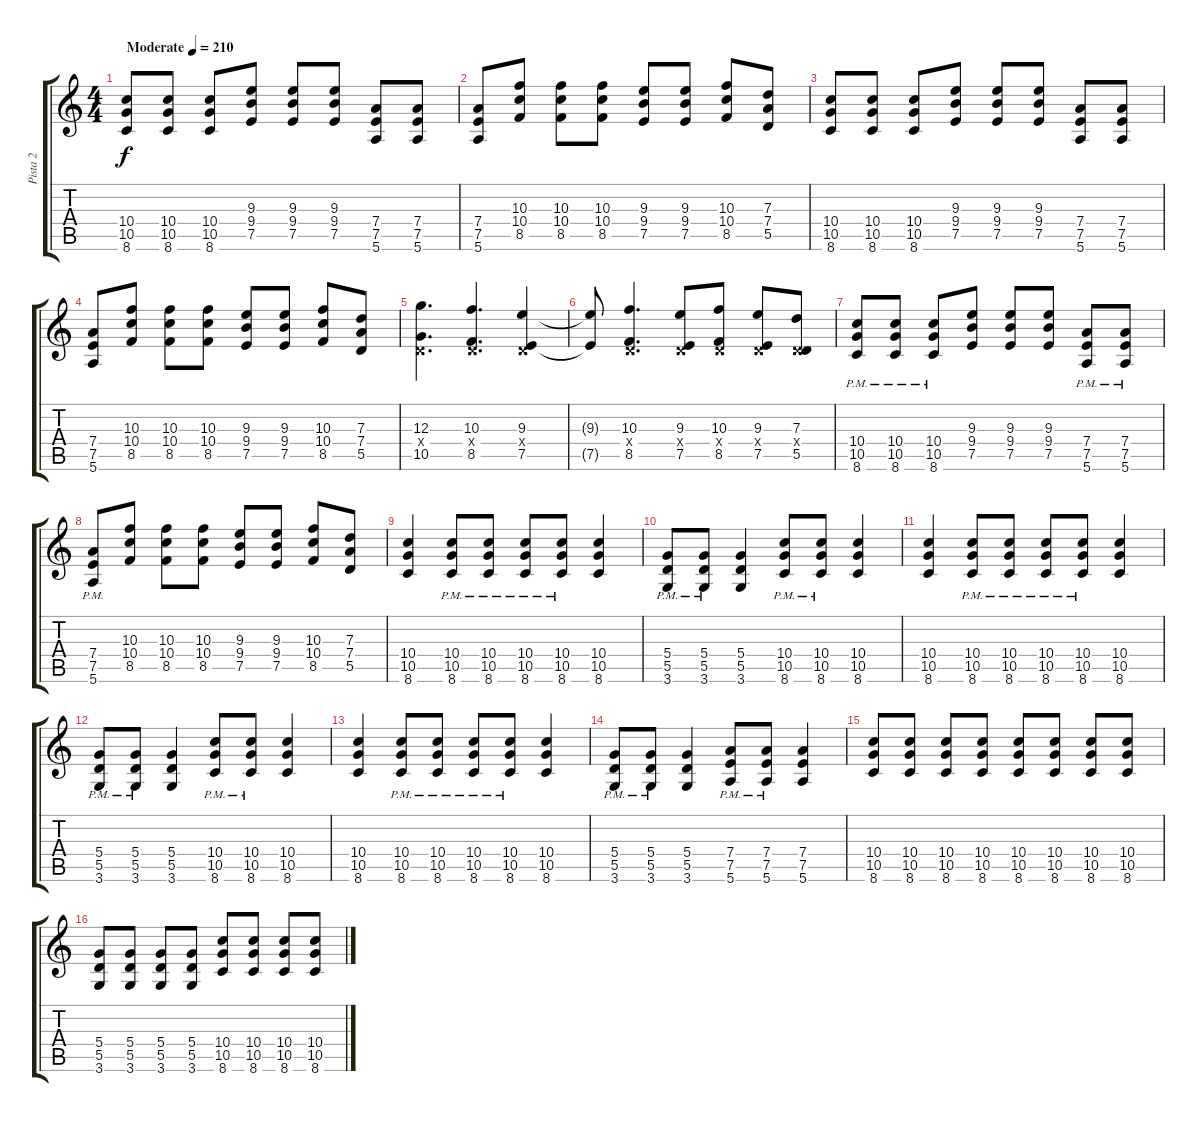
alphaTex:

\track ("Pista 2" "Pista 2") {instrument distortionguitar}
\staff {score tabs}
\tuning (E4 B3 G3 D3 A2 E2) {hide}
\ts (4 4)
\tempo (210 "Moderate")
\clef g2
\ks c
(10.4 10.5 8.6).8{dy f instrument distortionguitar} (10.4 10.5 8.6).8 (10.4 10.5 8.6).8 (9.3 9.4 7.5).8 (9.3 9.4 7.5).8 (9.3 9.4 7.5).8 (7.4 7.5 5.6).8 (7.4 7.5 5.6).8 |
(7.4 7.5 5.6).8 (10.3 10.4 8.5).8 (10.3 10.4 8.5).8 (10.3 10.4 8.5).8 (9.3 9.4 7.5).8 (9.3 9.4 7.5).8 (10.3 10.4 8.5).8 (7.3 7.4 5.5).8 |
(10.4 10.5 8.6).8 (10.4 10.5 8.6).8 (10.4 10.5 8.6).8 (9.3 9.4 7.5).8 (9.3 9.4 7.5).8 (9.3 9.4 7.5).8 (7.4 7.5 5.6).8 (7.4 7.5 5.6).8 |
(7.4 7.5 5.6).8 (10.3 10.4 8.5).8 (10.3 10.4 8.5).8 (10.3 10.4 8.5).8 (9.3 9.4 7.5).8 (9.3 9.4 7.5).8 (10.3 10.4 8.5).8 (7.3 7.4 5.5).8 |
(12.3 0.4{x} 10.5).4{d} (10.3 0.4{x} 8.5).4{d} (9.3 0.4{x} 7.5).4 |
(9.3{t} 7.5{t}).8 (10.3 0.4{x} 8.5).4{d} (9.3 0.4{x} 7.5).8 (10.3 0.4{x} 8.5).8 (9.3 0.4{x} 7.5).8 (7.3 0.4{x} 5.5).8 |
(10.4{pm} 10.5{pm} 8.6{pm}).8 (10.4{pm} 10.5{pm} 8.6{pm}).8 (10.4{pm} 10.5{pm} 8.6{pm}).8 (9.3 9.4 7.5).8 (9.3 9.4 7.5).8 (9.3 9.4 7.5).8 (7.4{pm} 7.5{pm} 5.6{pm}).8 (7.4{pm} 7.5{pm} 5.6{pm}).8 |
(7.4{pm} 7.5{pm} 5.6{pm}).8 (10.3 10.4 8.5).8 (10.3 10.4 8.5).8 (10.3 10.4 8.5).8 (9.3 9.4 7.5).8 (9.3 9.4 7.5).8 (10.3 10.4 8.5).8 (7.3 7.4 5.5).8 |
(10.4 10.5 8.6).4 (10.4{pm} 10.5{pm} 8.6{pm}).8 (10.4{pm} 10.5{pm} 8.6{pm}).8 (10.4{pm} 10.5{pm} 8.6{pm}).8 (10.4{pm} 10.5{pm} 8.6{pm}).8 (10.4 10.5 8.6).4 |
(5.4{pm} 5.5{pm} 3.6{pm}).8 (5.4{pm} 5.5{pm} 3.6{pm}).8 (5.4 5.5 3.6).4 (10.4{pm} 10.5{pm} 8.6{pm}).8 (10.4{pm} 10.5{pm} 8.6{pm}).8 (10.4 10.5 8.6).4 |
(10.4 10.5 8.6).4 (10.4{pm} 10.5{pm} 8.6{pm}).8 (10.4{pm} 10.5{pm} 8.6{pm}).8 (10.4{pm} 10.5{pm} 8.6{pm}).8 (10.4{pm} 10.5{pm} 8.6{pm}).8 (10.4 10.5 8.6).4 |
(5.4{pm} 5.5{pm} 3.6{pm}).8 (5.4{pm} 5.5{pm} 3.6{pm}).8 (5.4 5.5 3.6).4 (10.4{pm} 10.5{pm} 8.6{pm}).8 (10.4{pm} 10.5{pm} 8.6{pm}).8 (10.4 10.5 8.6).4 |
(10.4 10.5 8.6).4 (10.4{pm} 10.5{pm} 8.6{pm}).8 (10.4{pm} 10.5{pm} 8.6{pm}).8 (10.4{pm} 10.5{pm} 8.6{pm}).8 (10.4{pm} 10.5{pm} 8.6{pm}).8 (10.4 10.5 8.6).4 |
(5.4{pm} 5.5{pm} 3.6{pm}).8 (5.4{pm} 5.5{pm} 3.6{pm}).8 (5.4 5.5 3.6).4 (7.4{pm} 7.5{pm} 5.6{pm}).8 (7.4{pm} 7.5{pm} 5.6{pm}).8 (7.4 7.5 5.6).4 |
(10.4 10.5 8.6).8 (10.4 10.5 8.6).8 (10.4 10.5 8.6).8 (10.4 10.5 8.6).8 (10.4 10.5 8.6).8 (10.4 10.5 8.6).8 (10.4 10.5 8.6).8 (10.4 10.5 8.6).8 |
(5.4 5.5 3.6).8 (5.4 5.5 3.6).8 (5.4 5.5 3.6).8 (5.4 5.5 3.6).8 (10.4 10.5 8.6).8 (10.4 10.5 8.6).8 (10.4 10.5 8.6).8 (10.4 10.5 8.6).8
